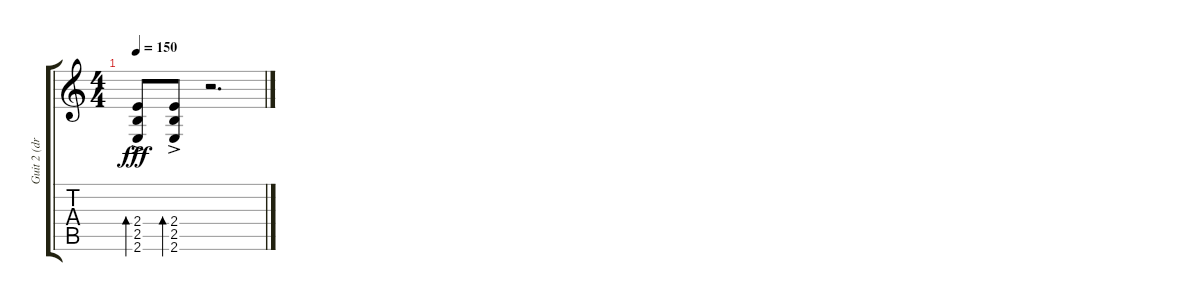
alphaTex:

\track ("Guit 2 (dropped D)" "Guit 2 (dr") {instrument distortionguitar}
\staff {score tabs}
\tuning (E4 B3 G3 D3 A2 D2) {hide}
\ts (4 4)
\tempo 150
\clef g2
\ks c
(2.4{ac} 2.5{ac} 2.6{ac}).8{bd 30 dy fff} (2.4{ac} 2.5{ac} 2.6{ac}).8{bd 30} r.2{d}
